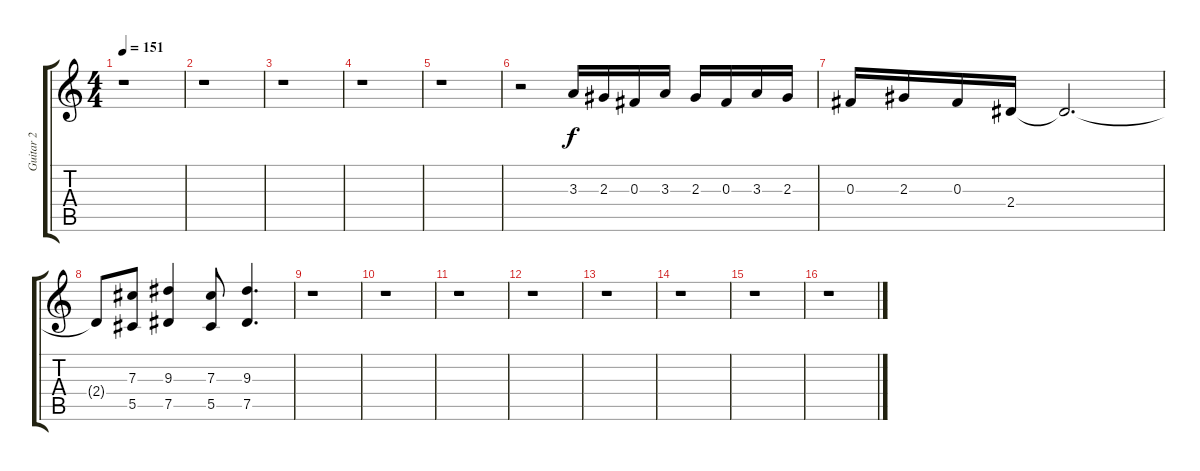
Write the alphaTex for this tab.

\track ("Guitar 2" "Guitar 2") {instrument overdrivenguitar}
\staff {score tabs}
\tuning (Eb4 Bb3 Gb3 Db3 Ab2 Eb2) {hide}
\ts (4 4)
\tempo 151
\clef g2
\ks c
r.1{dy f} |
r.1 |
r.1 |
r.1 |
r.1 |
r.2 3.3.16 2.3.16 0.3.16 3.3.16 2.3.16 0.3.16 3.3.16 2.3.16 |
0.3.16 2.3.16 0.3.16 2.4.16 2.4{t}.2{d} |
2.4{t}.8 (7.3 5.5).8 (9.3 7.5).4 (7.3 5.5).8 (9.3 7.5).4{d} |
r.1 |
r.1 |
r.1 |
r.1 |
r.1 |
r.1 |
r.1 |
r.1
